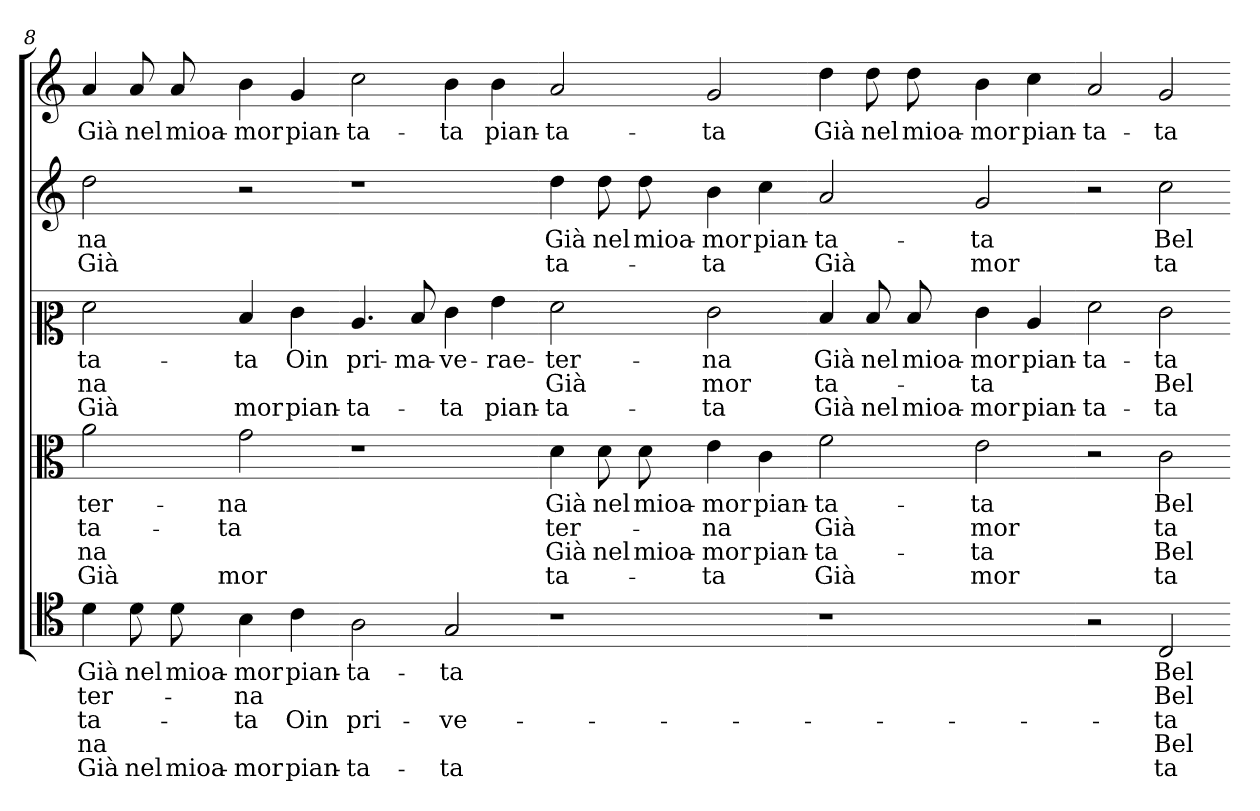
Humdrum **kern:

**kern	**text	**text	**text	**text	**text	**kern	**text	**text	**text	**text	**kern	**text	**text	**text	**kern	**text	**text	**kern	**text
*part5	*part5	*part5	*part5	*part5	*part5	*part4	*part4	*part4	*part4	*part4	*part3	*part3	*part3	*part3	*part2	*part2	*part2	*part1	*part1
*staff5	*staff5	*staff5	*staff5	*staff5	*staff5	*staff4	*staff4	*staff4	*staff4	*staff4	*staff3	*staff3	*staff3	*staff3	*staff2	*staff2	*staff2	*staff1	*staff1
*clefC4	*	*	*	*	*	*clefC3	*	*	*	*	*clefC2	*	*	*	*clefG2	*	*	*clefG2	*
*k[]	*	*	*	*	*	*k[]	*	*	*	*	*k[]	*	*	*	*k[]	*	*	*k[]	*
=8	=8	=8	=8	=8	=8	=8	=8	=8	=8	=8	=8	=8	=8	=8	=8	=8	=8	=8	=8
4d	Già	ter-	ta-	na	Già	2a	ter-	ta-	na	Già	2f	ta-	na	Già	2dd	na	Già	4a	Già
8d	nel	.	.	.	nel	.	.	.	.	.	.	.	.	.	.	.	.	8a	nel
8d	mioa-	.	.	.	mioa-	.	.	.	.	.	.	.	.	.	.	.	.	8a	mioa-
4B	mor	na	ta	.	mor	2g	na	ta	.	mor	4d	ta	.	mor	2r	.	.	4b	mor
4c	pian-	.	Oin	.	pian-	.	.	.	.	.	4e	Oin	.	pian-	.	.	.	4g	pian-
=9-	=9-	=9-	=9-	=9-	=9-	=9-	=9-	=9-	=9-	=9-	=9-	=9-	=9-	=9-	=9-	=9-	=9-	=9-	=9-
2A	ta-	.	pri-	.	ta-	1r	.	.	.	.	4.c	pri-	.	ta-	1r	.	.	2cc	ta-
.	.	.	.	.	.	.	.	.	.	.	8d	ma-	.	.	.	.	.	.	.
2G	ta	.	ve-	.	ta	.	.	.	.	.	4e	ve-	.	ta	.	.	.	4b	ta
.	.	.	.	.	.	.	.	.	.	.	4g	rae-	.	pian-	.	.	.	4b	pian-
=10-	=10-	=10-	=10-	=10-	=10-	=10-	=10-	=10-	=10-	=10-	=10-	=10-	=10-	=10-	=10-	=10-	=10-	=10-	=10-
1r	.	.	.	.	.	4d	Già	ter-	Già	ta-	2f	ter-	Già	ta-	4dd	Già	ta-	2a	ta-
.	.	.	.	.	.	8d	nel	.	nel	.	.	.	.	.	8dd	nel	.	.	.
.	.	.	.	.	.	8d	mioa-	.	mioa-	.	.	.	.	.	8dd	mioa-	.	.	.
.	.	.	.	.	.	4e	mor	na	mor	ta	2e	na	mor	ta	4b	mor	ta	2g	ta
.	.	.	.	.	.	4c	pian-	.	pian-	.	.	.	.	.	4cc	pian-	.	.	.
=11-	=11-	=11-	=11-	=11-	=11-	=11-	=11-	=11-	=11-	=11-	=11-	=11-	=11-	=11-	=11-	=11-	=11-	=11-	=11-
1r	.	.	.	.	.	2f	ta-	Già	ta-	Già	4d	Già	ta-	Già	2a	ta-	Già	4dd	Già
.	.	.	.	.	.	.	.	.	.	.	8d	nel	.	nel	.	.	.	8dd	nel
.	.	.	.	.	.	.	.	.	.	.	8d	mioa-	.	mioa-	.	.	.	8dd	mioa-
.	.	.	.	.	.	2e	ta	mor	ta	mor	4e	mor	ta	mor	2g	ta	mor	4b	mor
.	.	.	.	.	.	.	.	.	.	.	4c	pian-	.	pian-	.	.	.	4cc	pian-
=12-	=12-	=12-	=12-	=12-	=12-	=12-	=12-	=12-	=12-	=12-	=12-	=12-	=12-	=12-	=12-	=12-	=12-	=12-	=12-
2r	.	.	.	.	.	2r	.	.	.	.	2f	ta-	.	ta-	2r	.	.	2a	ta-
2C	Bel-	Bel-	ta	Bel-	ta	2c	Bel-	ta	Bel-	ta	2e	ta	Bel-	ta	2cc	Bel-	ta	2g	ta
=-	=-	=-	=-	=-	=-	=-	=-	=-	=-	=-	=-	=-	=-	=-	=-	=-	=-	=-	=-
*-	*-	*-	*-	*-	*-	*-	*-	*-	*-	*-	*-	*-	*-	*-	*-	*-	*-	*-	*-
